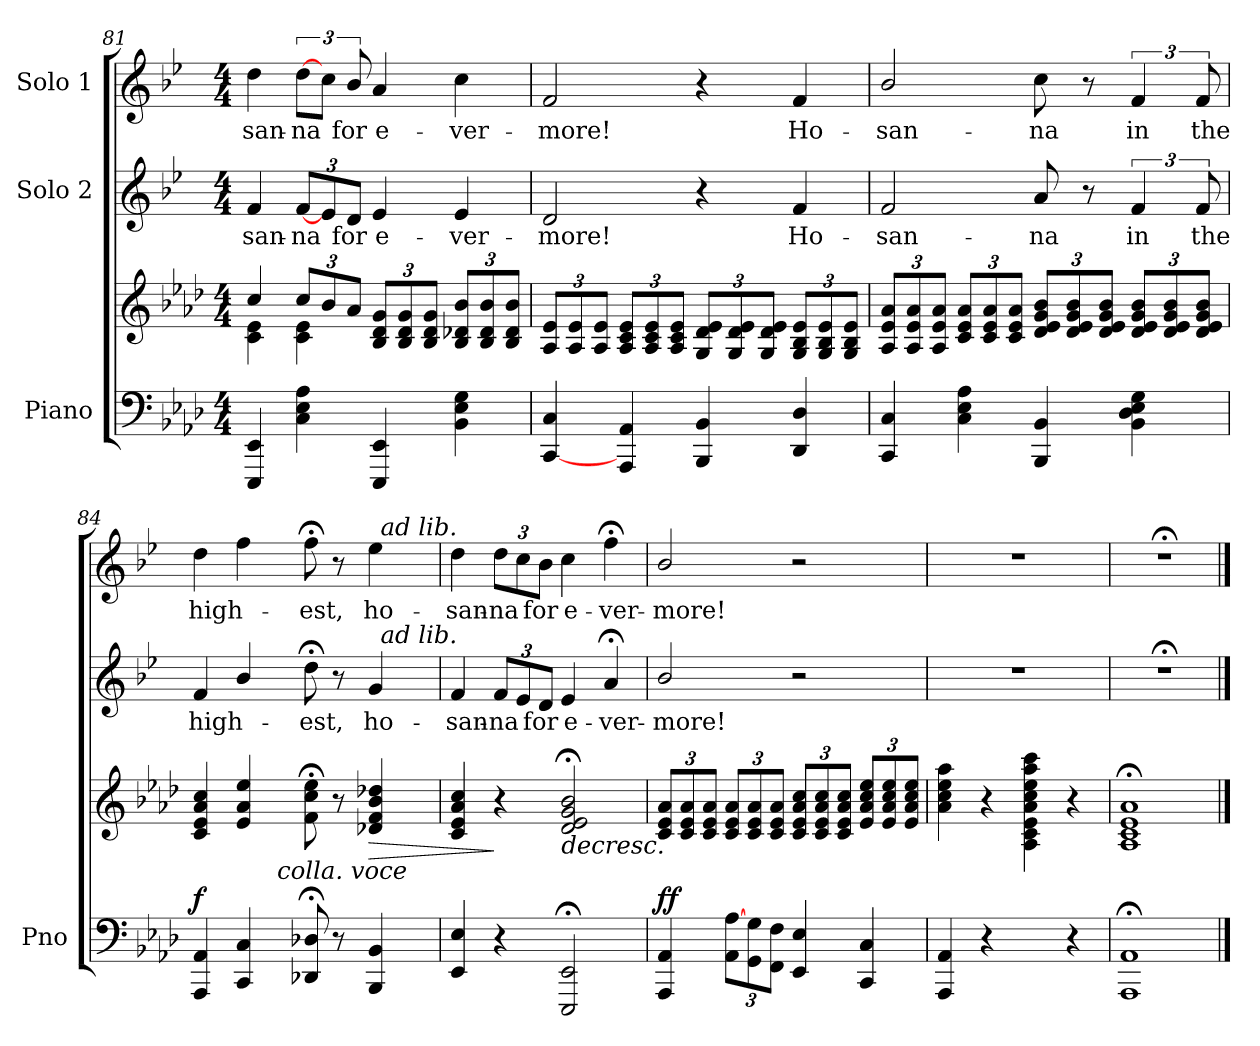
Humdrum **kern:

**kern	**kern	**dynam	**kern	**text	**kern	**text
*part3	*part3	*part3	*part2	*part2	*part1	*part1
*staff4	*staff3	*staff3/4	*staff2	*staff2	*staff1	*staff1
*I"Piano	*	*	*I"Solo 2	*	*I"Solo 1	*
*I'Pno	*	*	*	*	*	*
*clefF4	*clefG2	*	*clefG2	*	*clefG2	*
*	*	*	*ITrd1c2	*	*ITrd1c2	*
*k[b-e-a-d-]	*k[b-e-a-d-]	*	*k[b-e-a-d-]	*	*k[b-e-a-d-]	*
*A-:	*A-:	*	*A-:	*	*A-:	*
*M4/4	*M4/4	*	*M4/4	*	*M4/4	*
=81	=81	=81	=81	=81	=81	=81
*	*^	*	*	*	*	*
4EEE-/ 4EE-/	4cc/	4c\ 4e-\	.	4e-/	-san-	4cc\	-san-
4C\ 4E-\ 4A-\	12cc/L	4c\ 4e-\	] ]	[12e-/L	-na	[12cc\L	-na
.	12b-/	.	.	12d-/	.	12b-\J	.
.	12a-/J	.	.	12c/J	for	12a-/	for
4EEE-/ 4EE-/	12B-/ 12d-/ 12g/L	2ryy	.	4d-/	e-	4g/	e-
.	12B-/ 12d-/ 12g/	.	.	.	.	.	.
.	12B-/ 12d-/ 12g/J	.	.	.	.	.	.
4BB-\ 4E-\ 4G\	12B-/ 12d-X/ 12b-/L	.	.	4d-/	-ver-	4b-\	-ver-
.	12B-/ 12d-/ 12b-/	.	.	.	.	.	.
.	12B-/ 12d-/ 12b-/J	.	.	.	.	.	.
*	*v	*v	*	*	*	*	*
=82	=82	=82	=82	=82	=82	=82
[4CC/ 4C/	12A-/ 12e-/L	.	2c/	-more!	2e-/	-more!
.	12A-/ 12e-/	.	.	.	.	.
.	12A-/ 12e-/J	.	.	.	.	.
4AAA-/ 4AA-/	12A-/ 12c/ 12e-/L	.	.	.	.	.
.	12A-/ 12c/ 12e-/	.	.	.	.	.
.	12A-/ 12c/ 12e-/J	.	.	.	.	.
4BBB-/ 4BB-/	12G/ 12d-/ 12e-/L	.	4r	.	4r	.
.	12G/ 12d-/ 12e-/	.	.	.	.	.
.	12G/ 12d-/ 12e-/J	.	.	.	.	.
4DD-/ 4D-/	12G/ 12B-/ 12e-/L	.	4e-/	Ho-	4e-/	Ho-
.	12G/ 12B-/ 12e-/	.	.	.	.	.
.	12G/ 12B-/ 12e-/J	.	.	.	.	.
!!LO:PB:g=z
=83	=83	=83	=83	=83	=83	=83
4CC/ 4C/	12A-/ 12e-/ 12a-/L	.	2e-/	-san-	2a-/	-san-
.	12A-/ 12e-/ 12a-/	.	.	.	.	.
.	12A-/ 12e-/ 12a-/J	.	.	.	.	.
4C\ 4E-\ 4A-\	12c/ 12e-/ 12a-/L	.	.	.	.	.
.	12c/ 12e-/ 12a-/	.	.	.	.	.
.	12c/ 12e-/ 12a-/J	.	.	.	.	.
4BBB-/ 4BB-/	12d-/ 12e-/ 12g/ 12b-/L	.	8g/	-na	8b-\	-na
.	12d-/ 12e-/ 12g/ 12b-/	.	.	.	.	.
.	.	.	8r	.	8r	.
.	12d-/ 12e-/ 12g/ 12b-/J	.	.	.	.	.
4BB-\ 4D-\ 4E-\ 4G\	12d-/ 12e-/ 12g/ 12b-/L	.	6e-/	in	6e-/	in
.	12d-/ 12e-/ 12g/ 12b-/	.	.	.	.	.
.	12d-/ 12e-/ 12g/ 12b-/J	.	12e-/	the	12e-/	the
=84	=84	=84	=84	=84	=84	=84
!	!	!LO:DY:a=2	!	!	!	!
*^	*	*	*^	*	*^	*
4AAA-/ 4AA-/	3ryy	4c/ 4e-/ 4a-/ 4cc/	f	4e-/	2ryy	high-	4cc\	2ryy	high-
4CC/ 4C/	.	4e-/ 4a-/ 4ee-/	]	4a-/	.	.	4ee-\	.	.
.	24ryy	.	.	.	.	.	.	.	.
.	192ryy	.	.	.	.	.	.	.	.
!	!LO:TX:a:i:t=colla. voce	!	!	!	!	!	!	!	!
.	3ryy	.	.	.	.	.	.	.	.
8DD-X/; 8D-X/;	.	8f\;< 8cc\;< 8ee-\;<	.	8cc;\	4ryy	-est,	8ee-;<\	4ryy	-est,
8r	.	8r	.	8r	.	.	8r	.	.
.	6ryy	.	.	.	.	.	.	.	.
!	!	!	!LO:HP:b	!	!	!	!	!	!
4BBB-/ 4BB-/	.	4d-X/ 4f/ 4b-/ 4dd-X/	>	4f/	32ryy	ho-	4dd-\	32ryy	ho-
!	!	!	!	!	!	!	!	!LO:TX:a:i:t=ad lib.	!
!	!	!	!	!	!LO:TX:a:i:t=ad lib.	!	!	!	!
.	.	.	.	.	8..ryy	.	.	8..ryy	.
.	12ryy	.	.	.	.	.	.	.	.
.	48..ryy	.	.	.	.	.	.	.	.
*	*	*	*	*v	*v	*	*	*	*
*v	*v	*	*	*	*	*v	*v	*
=85	=85	=85	=85	=85	=85	=85
4EE-/ 4E-/	4c/ 4e-/ 4a-/ 4cc/	.	4e-/	-san-	4cc\	-san-
4r	4r	]	12e-/L	-na	12cc\L	-na
.	.	.	12d-/	.	12b-\	.
.	.	.	12c/J	for	12a-\J	for
!	!	!LO:HP:b	!	!	!	!
2EEE-/; 2EE-/;	2d-/;< 2e-/;< 2g/;< 2b-/;<	>	4d-/	e-	4b-\	e-
.	.	.	4g;</	-ver-	4ee-;<\	-ver-
!!LO:LB:g=z
=86	=86	=86	=86	=86	=86	=86
!	!	!LO:DY:a=2	!	!	!	!
4AAA-/ 4AA-/	12c/ 12e-/ 12a-/L	ff	2a-/	-more!	2a-/	-more!
.	12c/ 12e-/ 12a-/	.	.	.	.	.
.	12c/ 12e-/ 12a-/J	.	.	.	.	.
12AA-\ [12A-\L	12c/ 12e-/ 12a-/L	.	.	.	.	.
12GG\ 12G\	12c/ 12e-/ 12a-/	.	.	.	.	.
12FF\ 12F\J	12c/ 12e-/ 12a-/J	.	.	.	.	.
4EE-/ 4E-/	12c/ 12e-/ 12a-/ 12cc/L	.	2r	.	2r	.
.	12c/ 12e-/ 12a-/ 12cc/	.	.	.	.	.
.	12c/ 12e-/ 12a-/ 12cc/J	.	.	.	.	.
4CC/ 4C/	12e-/ 12a-/ 12cc/ 12ee-/L	.	.	.	.	.
.	12e-/ 12a-/ 12cc/ 12ee-/	.	.	.	.	.
.	12e-/ 12a-/ 12cc/ 12ee-/J	.	.	.	.	.
=87	=87	=87	=87	=87	=87	=87
4AAA-/ 4AA-/	4a-\ 4cc\ 4ee-\ 4aa-\	.	1r	.	1r	.
4r	4r	.	.	.	.	.
4ryy	4A-\ 4c\ 4e-\ 4a-\ 4cc\ 4ee-\ 4aa-\ 4ccc\	.	.	.	.	.
4r	4r	.	.	.	.	.
=88	=88	=88	=88	=88	=88	=88
1AAA-;< 1AA-;<	1A-;< 1c;< 1e-;< 1a-;<	.	1r;<	.	1r;<	.
==	==	==	==	==	==	==
*-	*-	*-	*-	*-	*-	*-
